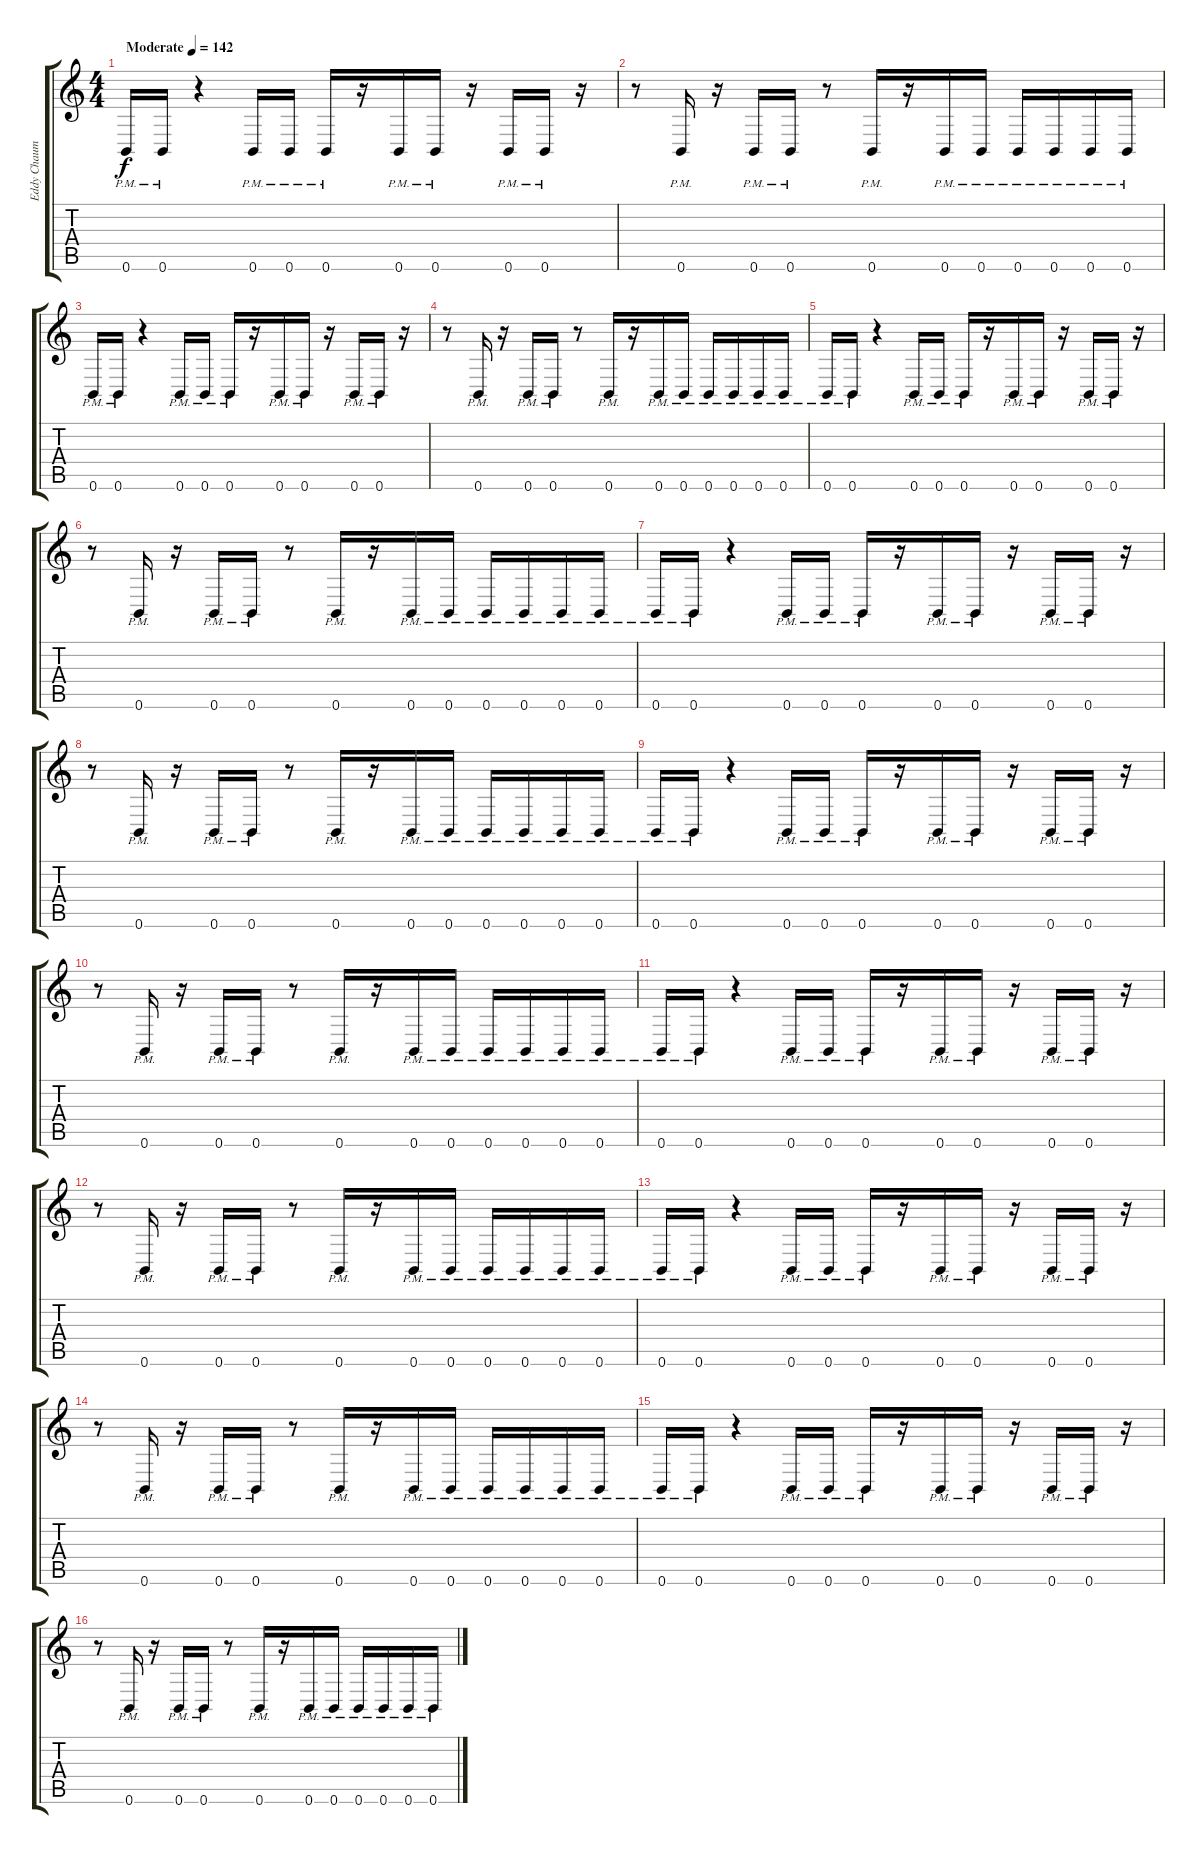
\track ("Eddy Chaumulot (Add Rythm)" "Eddy Chaum") {instrument distortionguitar}
\staff {score tabs}
\tuning (B3 Gb3 D3 A2 E2 B1) {hide}
\ts (4 4)
\tempo (142 "Moderate")
\clef g2
\ks c
0.6{pm}.16{dy f instrument distortionguitar} 0.6{pm}.16 r.4 0.6{pm}.16 0.6{pm}.16 0.6{pm}.16 r.16 0.6{pm}.16 0.6{pm}.16 r.16 0.6{pm}.16 0.6{pm}.16 r.16 |
r.8 0.6{pm}.16 r.16 0.6{pm}.16 0.6{pm}.16 r.8 0.6{pm}.16 r.16 0.6{pm}.16 0.6{pm}.16 0.6{pm}.16 0.6{pm}.16 0.6{pm}.16 0.6{pm}.16 |
0.6{pm}.16 0.6{pm}.16 r.4 0.6{pm}.16 0.6{pm}.16 0.6{pm}.16 r.16 0.6{pm}.16 0.6{pm}.16 r.16 0.6{pm}.16 0.6{pm}.16 r.16 |
r.8 0.6{pm}.16 r.16 0.6{pm}.16 0.6{pm}.16 r.8 0.6{pm}.16 r.16 0.6{pm}.16 0.6{pm}.16 0.6{pm}.16 0.6{pm}.16 0.6{pm}.16 0.6{pm}.16 |
0.6{pm}.16 0.6{pm}.16 r.4 0.6{pm}.16 0.6{pm}.16 0.6{pm}.16 r.16 0.6{pm}.16 0.6{pm}.16 r.16 0.6{pm}.16 0.6{pm}.16 r.16 |
r.8 0.6{pm}.16 r.16 0.6{pm}.16 0.6{pm}.16 r.8 0.6{pm}.16 r.16 0.6{pm}.16 0.6{pm}.16 0.6{pm}.16 0.6{pm}.16 0.6{pm}.16 0.6{pm}.16 |
0.6{pm}.16 0.6{pm}.16 r.4 0.6{pm}.16 0.6{pm}.16 0.6{pm}.16 r.16 0.6{pm}.16 0.6{pm}.16 r.16 0.6{pm}.16 0.6{pm}.16 r.16 |
r.8 0.6{pm}.16 r.16 0.6{pm}.16 0.6{pm}.16 r.8 0.6{pm}.16 r.16 0.6{pm}.16 0.6{pm}.16 0.6{pm}.16 0.6{pm}.16 0.6{pm}.16 0.6{pm}.16 |
0.6{pm}.16 0.6{pm}.16 r.4 0.6{pm}.16 0.6{pm}.16 0.6{pm}.16 r.16 0.6{pm}.16 0.6{pm}.16 r.16 0.6{pm}.16 0.6{pm}.16 r.16 |
r.8 0.6{pm}.16 r.16 0.6{pm}.16 0.6{pm}.16 r.8 0.6{pm}.16 r.16 0.6{pm}.16 0.6{pm}.16 0.6{pm}.16 0.6{pm}.16 0.6{pm}.16 0.6{pm}.16 |
0.6{pm}.16 0.6{pm}.16 r.4 0.6{pm}.16 0.6{pm}.16 0.6{pm}.16 r.16 0.6{pm}.16 0.6{pm}.16 r.16 0.6{pm}.16 0.6{pm}.16 r.16 |
r.8 0.6{pm}.16 r.16 0.6{pm}.16 0.6{pm}.16 r.8 0.6{pm}.16 r.16 0.6{pm}.16 0.6{pm}.16 0.6{pm}.16 0.6{pm}.16 0.6{pm}.16 0.6{pm}.16 |
0.6{pm}.16 0.6{pm}.16 r.4 0.6{pm}.16 0.6{pm}.16 0.6{pm}.16 r.16 0.6{pm}.16 0.6{pm}.16 r.16 0.6{pm}.16 0.6{pm}.16 r.16 |
r.8 0.6{pm}.16 r.16 0.6{pm}.16 0.6{pm}.16 r.8 0.6{pm}.16 r.16 0.6{pm}.16 0.6{pm}.16 0.6{pm}.16 0.6{pm}.16 0.6{pm}.16 0.6{pm}.16 |
0.6{pm}.16 0.6{pm}.16 r.4 0.6{pm}.16 0.6{pm}.16 0.6{pm}.16 r.16 0.6{pm}.16 0.6{pm}.16 r.16 0.6{pm}.16 0.6{pm}.16 r.16 |
r.8 0.6{pm}.16 r.16 0.6{pm}.16 0.6{pm}.16 r.8 0.6{pm}.16 r.16 0.6{pm}.16 0.6{pm}.16 0.6{pm}.16 0.6{pm}.16 0.6{pm}.16 0.6{pm}.16
